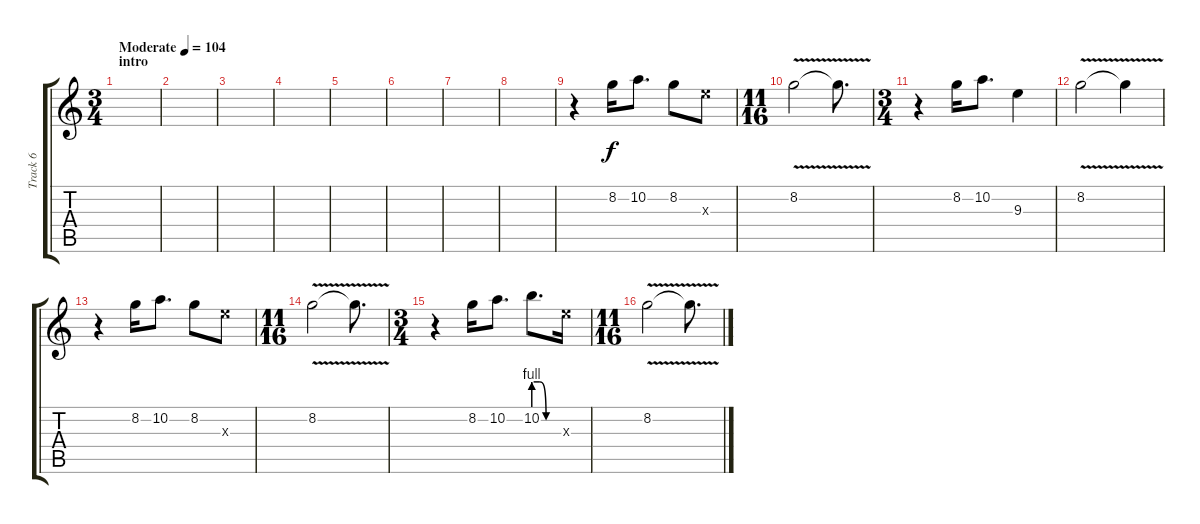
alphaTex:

\track ("Track 6" "Track 6") {instrument electricguitarclean}
\staff {score tabs}
\tuning (E4 B3 G3 D3 A2 E2) {hide}
\ts (3 4)
\section ("" "intro")
\tempo (104 "Moderate")
\clef g2
\ks c
|
|
|
|
|
|
|
|
r.4{instrument electricguitarclean} 8.2.16 10.2.8{d} 8.2.8 9.3{x}.8 |
\ts (11 16)
8.2{v}.2 8.2{t}.8{d} |
\ts (3 4)
r.4 8.2.16 10.2.8{d} 9.3.4 |
8.2{v}.2 8.2{t}.4 |
r.4 8.2.16 10.2.8{d} 8.2.8 9.3{x}.8 |
\ts (11 16)
8.2{v}.2 8.2{t}.8{d} |
\ts (3 4)
r.4 8.2.16 10.2.8{d} 10.2{be (custom 0 4 15 4 30 0 60 0)}.8{d} 9.3{x}.16 |
\ts (11 16)
8.2{v}.2 8.2{t}.8{d}
